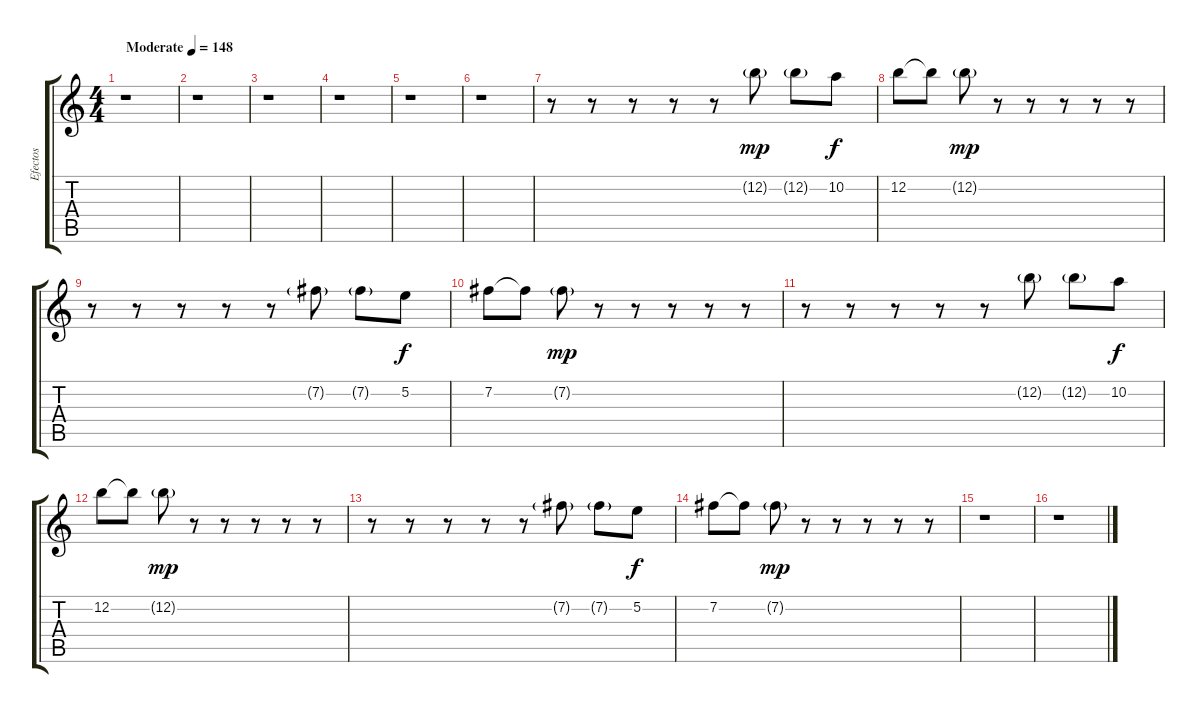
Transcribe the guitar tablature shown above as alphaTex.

\track ("Efectos" "Efectos") {instrument overdrivenguitar}
\staff {score tabs}
\tuning (E4 B3 G3 D3 A2 E2) {hide}
\ts (4 4)
\tempo (148 "Moderate")
\clef g2
\ks c
r.1{dy mp instrument overdrivenguitar} |
r.1 |
r.1 |
r.1 |
r.1 |
r.1 |
r.8 r.8 r.8 r.8 r.8 12.2{g}.8 12.2{g}.8 10.2.8{dy f} |
12.2.8 12.2{t}.8 12.2{g}.8{dy mp} r.8 r.8 r.8 r.8 r.8 |
r.8 r.8 r.8 r.8 r.8 7.2{g}.8 7.2{g}.8 5.2.8{dy f} |
7.2.8 7.2{t}.8 7.2{g}.8{dy mp} r.8 r.8 r.8 r.8 r.8 |
r.8 r.8 r.8 r.8 r.8 12.2{g}.8 12.2{g}.8 10.2.8{dy f} |
12.2.8 12.2{t}.8 12.2{g}.8{dy mp} r.8 r.8 r.8 r.8 r.8 |
r.8 r.8 r.8 r.8 r.8 7.2{g}.8 7.2{g}.8 5.2.8{dy f} |
7.2.8 7.2{t}.8 7.2{g}.8{dy mp} r.8 r.8 r.8 r.8 r.8 |
r.1 |
r.1
